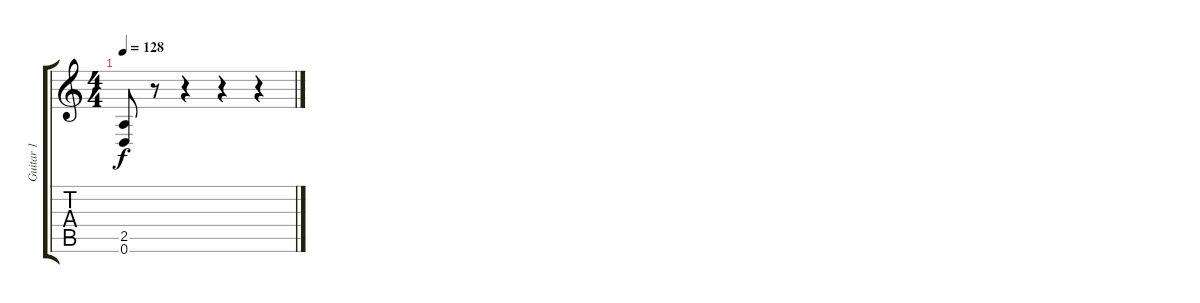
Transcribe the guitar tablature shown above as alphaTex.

\track ("Guitar 1" "Guitar 1") {instrument distortionguitar}
\staff {score tabs}
\tuning (D4 A3 F3 C3 G2 D2) {hide}
\ts (4 4)
\tempo 128
\clef g2
\ks c
(2.5 0.6).8{dy f} r.8 r.4 r.4 r.4
